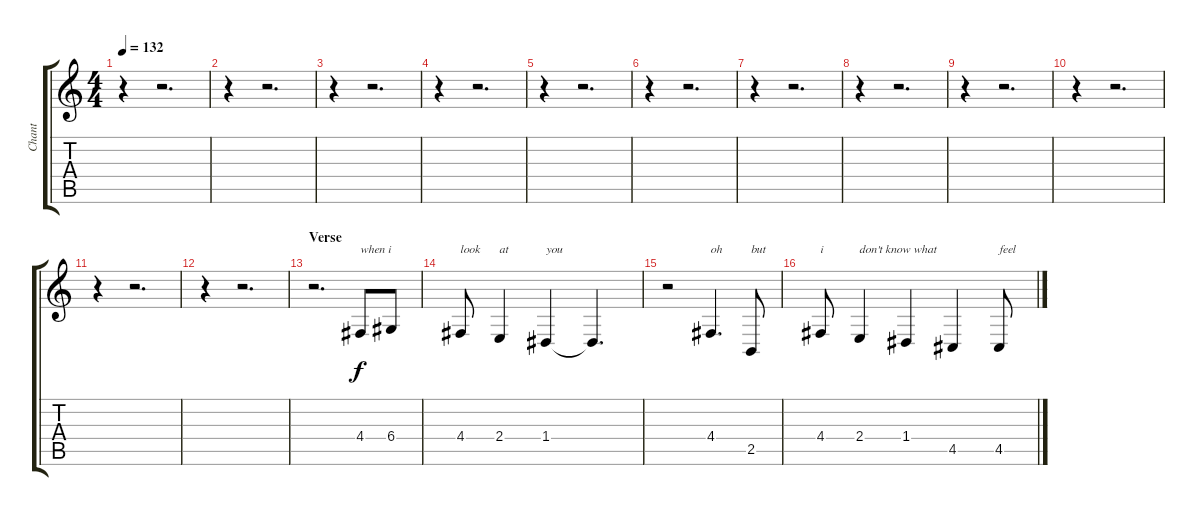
\track ("Chant" "Chant") {instrument reedorgan}
\staff {score tabs}
\tuning (E4 B3 G3 D3 A2 E2) {hide}
\ts (4 4)
\tempo 132
\clef g2
\ks c
r.4{dy f} r.2{d} |
r.4 r.2{d} |
r.4 r.2{d} |
r.4 r.2{d} |
r.4 r.2{d} |
r.4 r.2{d} |
r.4 r.2{d} |
r.4 r.2{d} |
r.4 r.2{d} |
r.4 r.2{d} |
r.4 r.2{d} |
r.4 r.2{d} |
\section ("" "Verse")
r.2{d} 4.4.8{txt "when i"} 6.4.8 |
4.4.8{txt "look"} 2.4.4{txt "at"} 1.4.4{txt "you"} 1.4{t}.4{d} |
r.2 4.4.4{d txt "oh"} 2.5.8{txt "but"} |
4.4.8{txt "i"} 2.4.4{txt "don't know what"} 1.4.4 4.5.4 4.5.8{txt "feel"}
